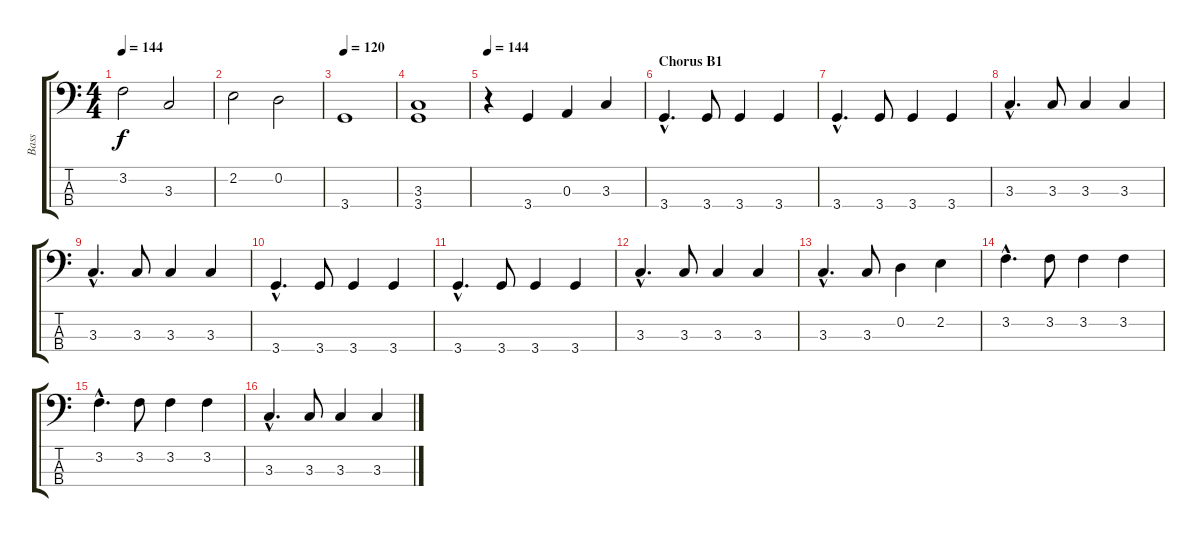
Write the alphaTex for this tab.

\track ("Bass" "Bass") {instrument electricbassfinger}
\staff {score tabs}
\tuning (G2 D2 A1 E1) {hide}
\ts (4 4)
\tempo 144
\clef f4
\ks c
3.2.2{dy f} 3.3.2 |
2.2.2 0.2.2 |
\tempo 120
3.4.1 |
(3.3 3.4).1 |
\tempo 144
r.4 3.4.4 0.3.4 3.3.4 |
\section ("" "Chorus B1")
3.4{hac}.4{d} 3.4.8 3.4.4 3.4.4 |
3.4{hac}.4{d} 3.4.8 3.4.4 3.4.4 |
3.3{hac}.4{d} 3.3.8 3.3.4 3.3.4 |
3.3{hac}.4{d} 3.3.8 3.3.4 3.3.4 |
3.4{hac}.4{d} 3.4.8 3.4.4 3.4.4 |
3.4{hac}.4{d} 3.4.8 3.4.4 3.4.4 |
3.3{hac}.4{d} 3.3.8 3.3.4 3.3.4 |
3.3{hac}.4{d} 3.3.8 0.2.4 2.2.4 |
3.2{hac}.4{d} 3.2.8 3.2.4 3.2.4 |
3.2{hac}.4{d} 3.2.8 3.2.4 3.2.4 |
3.3{hac}.4{d} 3.3.8 3.3.4 3.3.4
